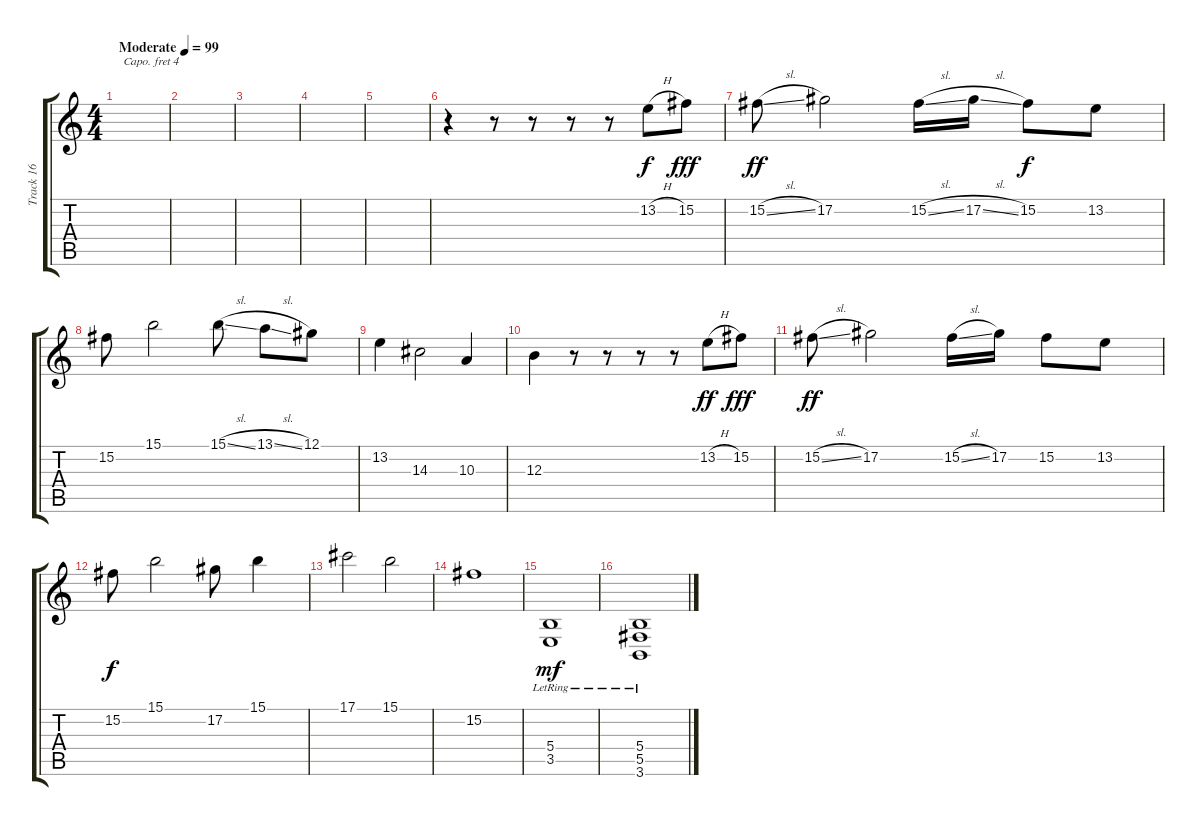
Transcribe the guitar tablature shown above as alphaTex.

\track ("Track 16" "Track 16") {instrument pad5bowed}
\staff {score tabs}
\capo 4
\tuning (E4 B3 G3 D3 A2 E2) {hide}
\ts (4 4)
\tempo (99 "Moderate")
\clef g2
\ks c
|
|
|
|
|
r.4 r.8 r.8 r.8 r.8 13.2{h}.8 15.2.8{dy fff} |
15.2{sl}.8{dy ff} 17.2.2 15.2{sl}.16 17.2{sl}.16 15.2.8{dy f} 13.2.8 |
15.2.8 15.1.2 15.1{sl}.8 13.1{sl}.8 12.1.8 |
13.2.4 14.3.2 10.3.4 |
12.3.4 r.8 r.8 r.8 r.8 13.2{h}.8{dy ff} 15.2.8{dy fff} |
15.2{sl}.8{dy ff} 17.2.2 15.2{sl}.16 17.2.16 15.2.8 13.2.8 |
15.2.8{dy f} 15.1.2 17.2.8 15.1.4 |
17.1.2 15.1.2 |
15.2.1 |
(5.4{lr} 3.5{lr}).1{dy mf} |
(5.4 5.5{lr} 3.6{lr}).1
